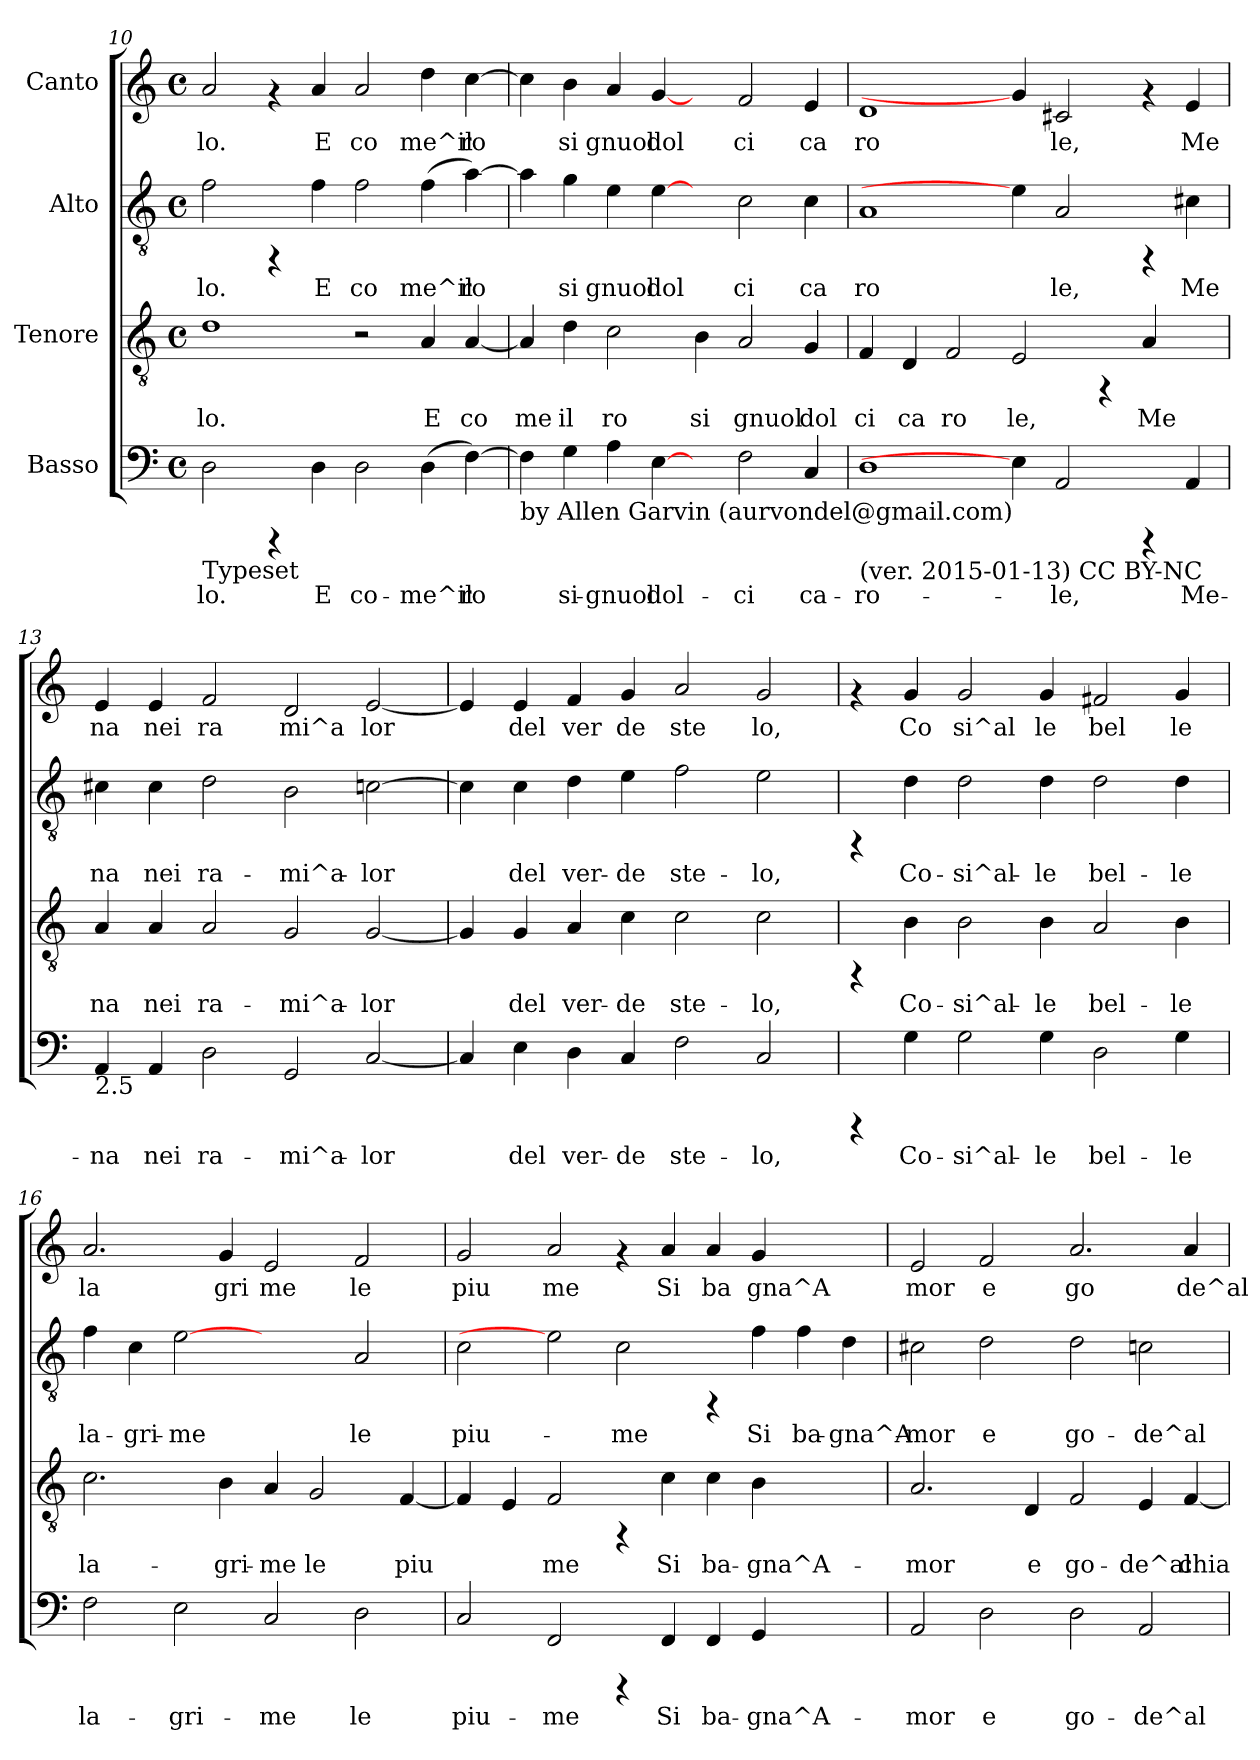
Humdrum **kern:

**kern	**text	**kern	**text	**kern	**text	**kern	**text
*part4	*part4	*part3	*part3	*part2	*part2	*part1	*part1
*staff4	*staff4	*staff3	*staff3	*staff2	*staff2	*staff1	*staff1
*I"Basso	*	*I"Tenore	*	*I"Alto	*	*I"Canto	*
*clefF4	*	*clefGv2	*	*clefGv2	*	*clefG2	*
*k[]	*	*k[]	*	*k[]	*	*k[]	*
*C:	*	*C:	*	*C:	*	*C:	*
*M4/4	*	*M4/4	*	*M4/4	*	*M4/4	*
*met(c)	*	*met(c)	*	*met(c)	*	*met(c)	*
=10	=10	=10	=10	=10	=10	=10	=10
!LO:TX:b:t=Typeset	!	!	!	!	!	!	!
!	!LO:LY:b:cj	!	!LO:LY:b:cj	!	!LO:LY:b:cj	!	!LO:LY:b:cj
2D\	-lo.	1d	lo.	2f\	lo.	2a/	lo.
4rCCC	.	.	.	4rFF	.	4rf	.
!	!LO:LY:b:cj	!	!	!	!LO:LY:b:cj	!	!LO:LY:b:cj
4D\	E	.	.	4f\	E	4a/	E
!	!LO:LY:b:cj	!	!	!	!LO:LY:b:cj	!	!LO:LY:b:cj
2D\	co-	2r	.	2f\	co	2a/	co
!	!LO:LY:b:cj	!	!LO:LY:b:cj	!	!LO:LY:b:cj	!	!LO:LY:b:cj
(<4D\	-me^il	4A/	E	(>4f\	me^il	4dd\	me^il
!	!LO:LY:b:cj	!	!LO:LY:b:cj	!	!LO:LY:b:cj	!	!LO:LY:b:cj
[>4F\)	ro-	[<4A/	co	[>4a\)	ro	[>4cc\	ro
=11	=11	=11	=11	=11	=11	=11	=11
!LO:TX:b:t=by Allen Garvin (aurvondel@gmail.com)	!	!	!	!	!	!	!
!	!LO:LY:b:cj	!	!LO:LY:b:cj	!	!LO:LY:b:cj	!	!LO:LY:b:cj
4F\]	--	4A/]	me	4a\]	.	4cc\]	.
!	!LO:LY:b:cj	!	!LO:LY:b:cj	!	!LO:LY:b:cj	!	!LO:LY:b:cj
4G\	-si-	4d\	il	4g\	si	4b\	si
!	!LO:LY:b:cj	!	!LO:LY:b:cj	!	!LO:LY:b:cj	!	!LO:LY:b:cj
4A\	-gnuol	2c\	ro	4e\	gnuol	4a/	gnuol
!	!LO:LY:b:cj	!	!	!	!LO:LY:b:cj	!	!LO:LY:b:cj
[4E\	dol-	.	.	[4e\	dol	[4g/	dol
!	!	!	!LO:LY:b:cj	!	!	!	!
4ryy	.	4B\	si	4ryy	.	4ryy	.
!	!LO:LY:b:cj	!	!LO:LY:b:cj	!	!LO:LY:b:cj	!	!LO:LY:b:cj
2F\	-ci	2A/	gnuol	2c\	ci	2f/	ci
!	!LO:LY:b:cj	!	!LO:LY:b:cj	!	!LO:LY:b:cj	!	!LO:LY:b:cj
4C/	ca-	4G/	dol	4c\	ca	4e/	ca
=12	=12	=12	=12	=12	=12	=12	=12
!LO:TX:b:t=(ver. 2015-01-13) CC BY-NC	!	!	!	!	!	!	!
!	!LO:LY:b:cj	!	!LO:LY:b:cj	!	!LO:LY:b:cj	!	!LO:LY:b:cj
1D	-ro-	4F/	ci	1A	ro	1d	ro
!	!	!	!LO:LY:b:cj	!	!	!	!
.	.	4D/	ca	.	.	.	.
!	!	!	!LO:LY:b:cj	!	!	!	!
.	.	2F/	ro	.	.	.	.
!	!	!	!LO:LY:b:cj	!	!	!	!
4E\]	.	2E/	le,	4e\]	.	4g/]	.
!	!LO:LY:b:cj	!	!	!	!LO:LY:b:cj	!	!LO:LY:b:cj
2AA/	-le,	.	.	2A/	le,	2c#X/	le,
.	.	4rFF	.	.	.	.	.
!	!	!	!LO:LY:b:cj	!	!	!	!
4rCCC	.	4A/	Me	4rFF	.	4rf	.
!	!LO:LY:b:cj	!	!	!	!LO:LY:b:cj	!	!LO:LY:b:cj
4AA/	Me-	4ryy	.	4c#X\	Me	4e/	Me
!!LO:PB:g=z
=13	=13	=13	=13	=13	=13	=13	=13
!LO:TX:b:t=2.5	!	!	!	!	!	!	!
!	!LO:LY:b:cj	!	!LO:LY:b:cj	!	!LO:LY:b:cj	!	!LO:LY:b:cj
4AA/	-na	4A/	na	4c#X\	na	4e/	na
!	!LO:LY:b:cj	!	!LO:LY:b:cj	!	!LO:LY:b:cj	!	!LO:LY:b:cj
4AA/	nei	4A/	nei	4c#\	nei	4e/	nei
!	!LO:LY:b:cj	!	!LO:LY:b:cj	!	!LO:LY:b:cj	!	!LO:LY:b:cj
2D\	ra-	2A/	ra-	2d\	ra-	2f/	ra
!	!LO:LY:b:cj	!	!LO:LY:b:cj	!	!LO:LY:b:cj	!	!LO:LY:b:cj
2GG/	-mi^a-	2G/	-mi^a-	2B\	-mi^a-	2d/	mi^a
!	!LO:LY:b:cj	!	!LO:LY:b:cj	!	!LO:LY:b:cj	!	!LO:LY:b:cj
[<2C/	-lor	[<2G/	-lor	[>2c\	-lor	[<2e/	lor
=14	=14	=14	=14	=14	=14	=14	=14
!	!LO:LY:b:cj	!	!LO:LY:b:cj	!	!LO:LY:b:cj	!	!LO:LY:b:cj
4C/]	.	4G/]	.	4c\]	.	4e/]	.
!	!LO:LY:b:cj	!	!LO:LY:b:cj	!	!LO:LY:b:cj	!	!LO:LY:b:cj
4E\	del	4G/	del	4c\	del	4e/	del
!	!LO:LY:b:cj	!	!LO:LY:b:cj	!	!LO:LY:b:cj	!	!LO:LY:b:cj
4D\	ver-	4A/	ver-	4d\	ver-	4f/	ver
!	!LO:LY:b:cj	!	!LO:LY:b:cj	!	!LO:LY:b:cj	!	!LO:LY:b:cj
4C/	-de	4c\	-de	4e\	-de	4g/	de
!	!LO:LY:b:cj	!	!LO:LY:b:cj	!	!LO:LY:b:cj	!	!LO:LY:b:cj
2F\	ste-	2c\	ste-	2f\	ste-	2a/	ste
!	!LO:LY:b:cj	!	!LO:LY:b:cj	!	!LO:LY:b:cj	!	!LO:LY:b:cj
2C/	-lo,	2c\	-lo,	2e\	-lo,	2g/	lo,
=15	=15	=15	=15	=15	=15	=15	=15
4rCCC	.	4rFF	.	4rFF	.	4rf	.
!	!LO:LY:b:cj	!	!LO:LY:b:cj	!	!LO:LY:b:cj	!	!LO:LY:b:cj
4G\	Co-	4B\	Co-	4d\	Co-	4g/	Co
!	!LO:LY:b:cj	!	!LO:LY:b:cj	!	!LO:LY:b:cj	!	!LO:LY:b:cj
2G\	-si^al-	2B\	-si^al-	2d\	-si^al-	2g/	si^al
!	!LO:LY:b:cj	!	!LO:LY:b:cj	!	!LO:LY:b:cj	!	!LO:LY:b:cj
4G\	-le	4B\	-le	4d\	-le	4g/	le
!	!LO:LY:b:cj	!	!LO:LY:b:cj	!	!LO:LY:b:cj	!	!LO:LY:b:cj
2D\	bel-	2A/	bel-	2d\	bel-	2f#X/	bel
!	!LO:LY:b:cj	!	!LO:LY:b:cj	!	!LO:LY:b:cj	!	!LO:LY:b:cj
4G\	-le	4B\	-le	4d\	-le	4g/	le
=16	=16	=16	=16	=16	=16	=16	=16
!	!LO:LY:b:cj	!	!LO:LY:b:cj	!	!LO:LY:b:cj	!	!LO:LY:b:cj
2F\	la-	2.c\	la-	4f\	la-	2.a/	la
!	!	!	!	!	!LO:LY:b:cj	!	!
.	.	.	.	4c\	-gri-	.	.
!	!LO:LY:b:cj	!	!	!	!LO:LY:b:cj	!	!
2E\	-gri-	.	.	[2e	-me	.	.
!	!	!	!LO:LY:b:cj	!	!	!	!LO:LY:b:cj
.	.	4B\	-gri-	.	.	4g/	gri
!	!LO:LY:b:cj	!	!LO:LY:b:cj	!	!	!	!LO:LY:b:cj
2C/	-me	4A/	-me	2ryy	.	2e/	me
!	!	!	!LO:LY:b:cj	!	!	!	!
.	.	2G/	le	.	.	.	.
!	!LO:LY:b:cj	!	!	!	!LO:LY:b:cj	!	!LO:LY:b:cj
2D\	le	.	.	2A/	le	2f/	le
!	!	!	!LO:LY:b:cj	!	!	!	!
.	.	[<4F/	piu-	.	.	.	.
!!LO:LB:g=z
=17	=17	=17	=17	=17	=17	=17	=17
!	!LO:LY:b:cj	!	!LO:LY:b:cj	!	!LO:LY:b:cj	!	!LO:LY:b:cj
2C/	piu-	4F/]	--	2c\	piu-	2g/	piu
!	!	!	!LO:LY:b:cj	!	!	!	!
.	.	4E/	--	.	.	.	.
!	!LO:LY:b:cj	!	!LO:LY:b:cj	!	!	!	!LO:LY:b:cj
2FF/	-me	2F/	-me	2e]	.	2a/	me
!	!	!	!	!	!LO:LY:b:cj	!	!
4rCCC	.	4rFF	.	2c\	-me	4rf	.
!	!LO:LY:b:cj	!	!LO:LY:b:cj	!	!	!	!LO:LY:b:cj
4FF/	Si	4c\	Si	.	.	4a/	Si
!	!LO:LY:b:cj	!	!LO:LY:b:cj	!	!	!	!LO:LY:b:cj
4FF/	ba-	4c\	ba-	4rFF	.	4a/	ba
!	!LO:LY:b:cj	!	!LO:LY:b:cj	!	!LO:LY:b:cj	!	!LO:LY:b:cj
4GG/	-gna^A-	4B\	-gna^A-	4f\	Si	4g/	gna^A
!	!	!	!	!	!LO:LY:b:cj	!	!
2ryy	.	2ryy	.	4f\	ba-	2ryy	.
!	!	!	!	!	!LO:LY:b:cj	!	!
.	.	.	.	4d\	-gna^A-	.	.
=18	=18	=18	=18	=18	=18	=18	=18
!	!LO:LY:b:cj	!	!LO:LY:b:cj	!	!LO:LY:b:cj	!	!LO:LY:b:cj
2AA/	-mor	2.A/	-mor	2c#X\	-mor	2e/	mor
!	!LO:LY:b:cj	!	!	!	!LO:LY:b:cj	!	!LO:LY:b:cj
2D\	e	.	.	2d\	e	2f/	e
!	!	!	!LO:LY:b:cj	!	!	!	!
.	.	4D/	e	.	.	.	.
!	!LO:LY:b:cj	!	!LO:LY:b:cj	!	!LO:LY:b:cj	!	!LO:LY:b:cj
2D\	go-	2F/	go-	2d\	go-	2.a/	go
!	!LO:LY:b:cj	!	!LO:LY:b:cj	!	!LO:LY:b:cj	!	!
2AA/	-de^al	4E/	-de^al	2c\	-de^al	.	.
!	!	!	!LO:LY:b:cj	!	!	!	!LO:LY:b:cj
.	.	[<4F/	chia-	.	.	4a/	de^al
=	=	=	=	=	=	=	=
*-	*-	*-	*-	*-	*-	*-	*-
